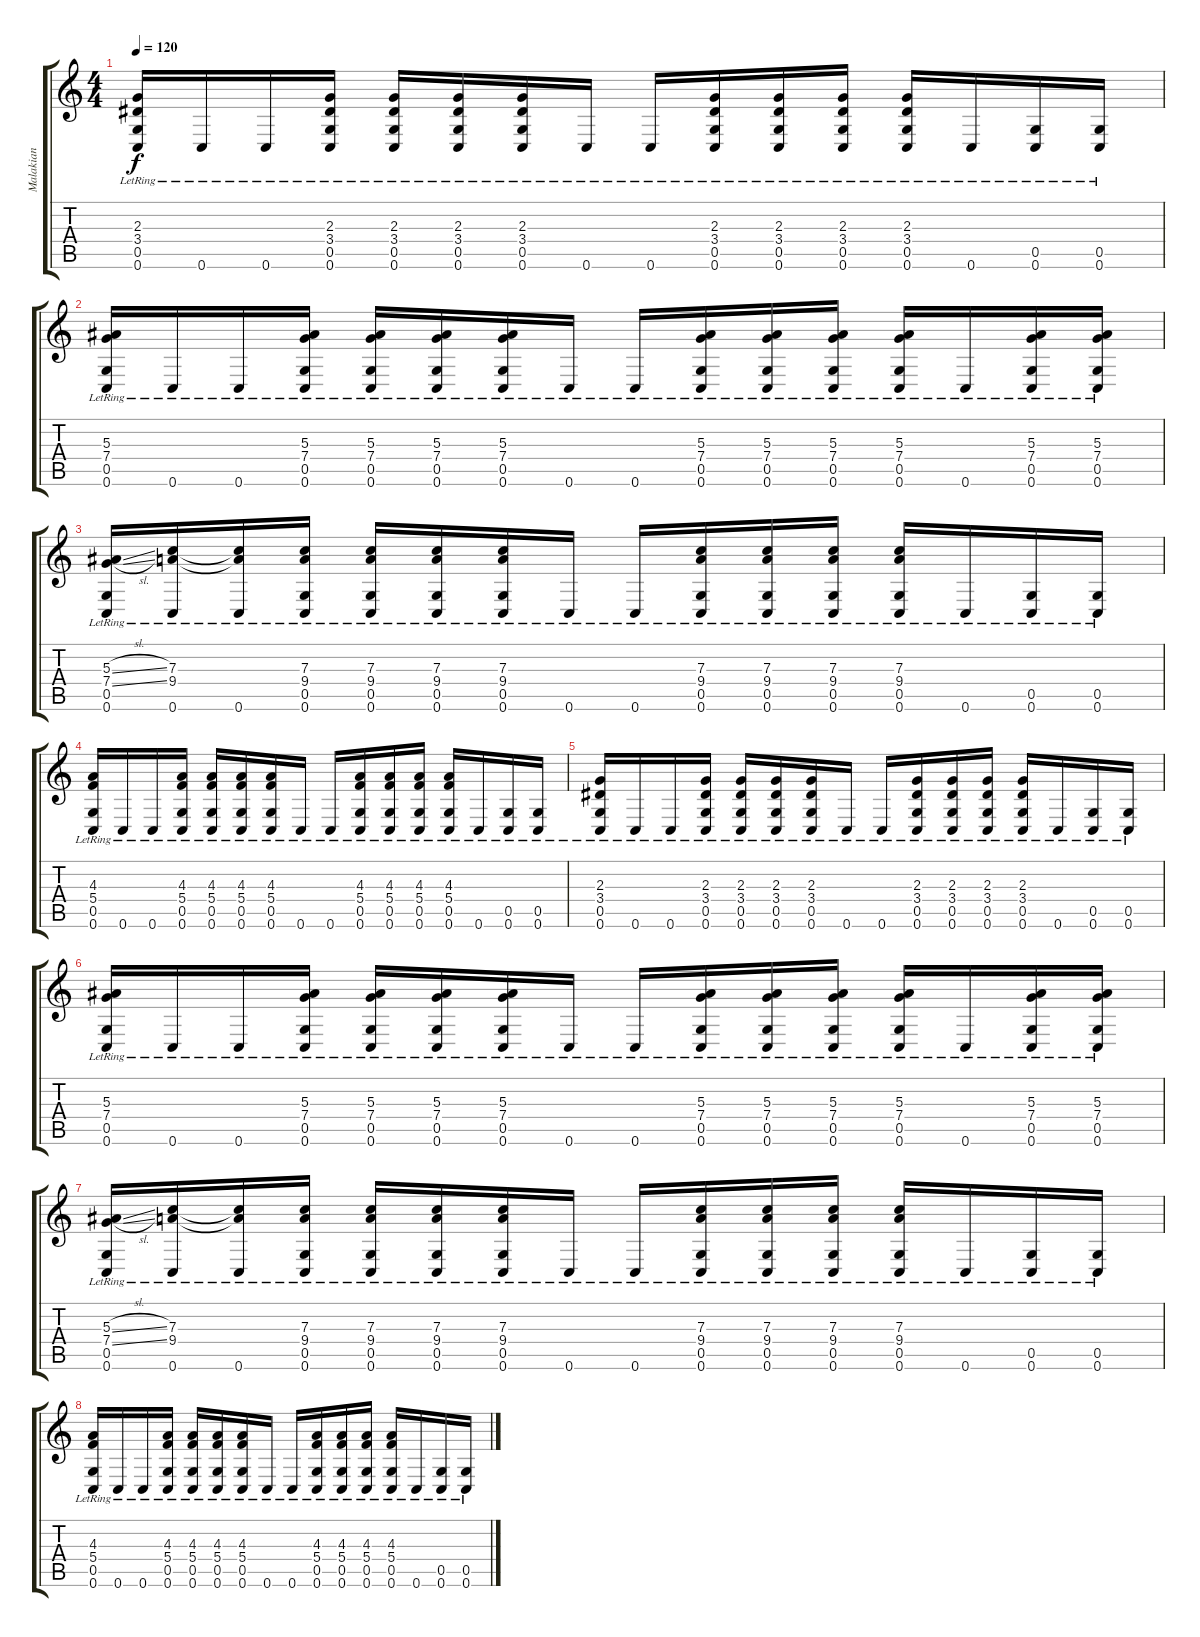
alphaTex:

\track ("Malakian" "Malakian") {instrument acousticguitarsteel}
\staff {score tabs}
\tuning (D4 A3 F3 C3 G2 C2) {hide}
\ts (4 4)
\tempo 120
\clef g2
\ks c
(2.3{lr} 3.4{lr} 0.5{lr} 0.6{lr}).16{dy f} 0.6{lr}.16 0.6{lr}.16 (2.3{lr} 3.4{lr} 0.5{lr} 0.6{lr}).16 (2.3{lr} 3.4{lr} 0.5{lr} 0.6{lr}).16 (2.3{lr} 3.4{lr} 0.5{lr} 0.6{lr}).16 (2.3{lr} 3.4{lr} 0.5{lr} 0.6{lr}).16 0.6{lr}.16 0.6{lr}.16 (2.3{lr} 3.4{lr} 0.5{lr} 0.6{lr}).16 (2.3{lr} 3.4{lr} 0.5{lr} 0.6{lr}).16 (2.3{lr} 3.4{lr} 0.5{lr} 0.6{lr}).16 (2.3{lr} 3.4{lr} 0.5{lr} 0.6{lr}).16 0.6{lr}.16 (0.5{lr} 0.6{lr}).16 (0.5{lr} 0.6{lr}).16 |
(5.3{lr} 7.4{lr} 0.5{lr} 0.6{lr}).16 0.6{lr}.16 0.6{lr}.16 (5.3{lr} 7.4{lr} 0.5{lr} 0.6{lr}).16 (5.3{lr} 7.4{lr} 0.5{lr} 0.6{lr}).16 (5.3{lr} 7.4{lr} 0.5{lr} 0.6{lr}).16 (5.3{lr} 7.4{lr} 0.5{lr} 0.6{lr}).16 0.6{lr}.16 0.6{lr}.16 (5.3{lr} 7.4{lr} 0.5{lr} 0.6{lr}).16 (5.3{lr} 7.4{lr} 0.5{lr} 0.6{lr}).16 (5.3{lr} 7.4{lr} 0.5{lr} 0.6{lr}).16 (5.3{lr} 7.4{lr} 0.5{lr} 0.6{lr}).16 0.6{lr}.16 (5.3{lr} 7.4{lr} 0.5{lr} 0.6{lr}).16 (5.3{lr} 7.4{lr} 0.5{lr} 0.6{lr}).16 |
(5.3{sl} 7.4{sl} 0.5{lr} 0.6{lr}).16 (7.3{lr} 9.4{lr} 0.6{lr}).16 (7.3{t} 9.4{t} 0.6{lr}).16 (7.3{lr} 9.4{lr} 0.5{lr} 0.6{lr}).16 (7.3{lr} 9.4{lr} 0.5{lr} 0.6{lr}).16 (7.3{lr} 9.4{lr} 0.5{lr} 0.6{lr}).16 (7.3{lr} 9.4{lr} 0.5{lr} 0.6{lr}).16 0.6{lr}.16 0.6{lr}.16 (7.3{lr} 9.4{lr} 0.5{lr} 0.6{lr}).16 (7.3{lr} 9.4{lr} 0.5{lr} 0.6{lr}).16 (7.3{lr} 9.4{lr} 0.5{lr} 0.6{lr}).16 (7.3{lr} 9.4{lr} 0.5{lr} 0.6{lr}).16 0.6{lr}.16 (0.5{lr} 0.6{lr}).16 (0.5{lr} 0.6{lr}).16 |
(4.3{lr} 5.4{lr} 0.5{lr} 0.6{lr}).16 0.6{lr}.16 0.6{lr}.16 (4.3{lr} 5.4{lr} 0.5{lr} 0.6{lr}).16 (4.3{lr} 5.4{lr} 0.5{lr} 0.6{lr}).16 (4.3{lr} 5.4{lr} 0.5{lr} 0.6{lr}).16 (4.3{lr} 5.4{lr} 0.5{lr} 0.6{lr}).16 0.6{lr}.16 0.6{lr}.16 (4.3{lr} 5.4{lr} 0.5{lr} 0.6{lr}).16 (4.3{lr} 5.4{lr} 0.5{lr} 0.6{lr}).16 (4.3{lr} 5.4{lr} 0.5{lr} 0.6{lr}).16 (4.3{lr} 5.4{lr} 0.5{lr} 0.6{lr}).16 0.6{lr}.16 (0.5{lr} 0.6{lr}).16 (0.5{lr} 0.6{lr}).16 |
(2.3{lr} 3.4{lr} 0.5{lr} 0.6{lr}).16 0.6{lr}.16 0.6{lr}.16 (2.3{lr} 3.4{lr} 0.5{lr} 0.6{lr}).16 (2.3{lr} 3.4{lr} 0.5{lr} 0.6{lr}).16 (2.3{lr} 3.4{lr} 0.5{lr} 0.6{lr}).16 (2.3{lr} 3.4{lr} 0.5{lr} 0.6{lr}).16 0.6{lr}.16 0.6{lr}.16 (2.3{lr} 3.4{lr} 0.5{lr} 0.6{lr}).16 (2.3{lr} 3.4{lr} 0.5{lr} 0.6{lr}).16 (2.3{lr} 3.4{lr} 0.5{lr} 0.6{lr}).16 (2.3{lr} 3.4{lr} 0.5{lr} 0.6{lr}).16 0.6{lr}.16 (0.5{lr} 0.6{lr}).16 (0.5{lr} 0.6{lr}).16 |
(5.3{lr} 7.4{lr} 0.5{lr} 0.6{lr}).16 0.6{lr}.16 0.6{lr}.16 (5.3{lr} 7.4{lr} 0.5{lr} 0.6{lr}).16 (5.3{lr} 7.4{lr} 0.5{lr} 0.6{lr}).16 (5.3{lr} 7.4{lr} 0.5{lr} 0.6{lr}).16 (5.3{lr} 7.4{lr} 0.5{lr} 0.6{lr}).16 0.6{lr}.16 0.6{lr}.16 (5.3{lr} 7.4{lr} 0.5{lr} 0.6{lr}).16 (5.3{lr} 7.4{lr} 0.5{lr} 0.6{lr}).16 (5.3{lr} 7.4{lr} 0.5{lr} 0.6{lr}).16 (5.3{lr} 7.4{lr} 0.5{lr} 0.6{lr}).16 0.6{lr}.16 (5.3{lr} 7.4{lr} 0.5{lr} 0.6{lr}).16 (5.3{lr} 7.4{lr} 0.5{lr} 0.6{lr}).16 |
(5.3{sl} 7.4{sl} 0.5{lr} 0.6{lr}).16 (7.3{lr} 9.4{lr} 0.6{lr}).16 (7.3{t} 9.4{t} 0.6{lr}).16 (7.3{lr} 9.4{lr} 0.5{lr} 0.6{lr}).16 (7.3{lr} 9.4{lr} 0.5{lr} 0.6{lr}).16 (7.3{lr} 9.4{lr} 0.5{lr} 0.6{lr}).16 (7.3{lr} 9.4{lr} 0.5{lr} 0.6{lr}).16 0.6{lr}.16 0.6{lr}.16 (7.3{lr} 9.4{lr} 0.5{lr} 0.6{lr}).16 (7.3{lr} 9.4{lr} 0.5{lr} 0.6{lr}).16 (7.3{lr} 9.4{lr} 0.5{lr} 0.6{lr}).16 (7.3{lr} 9.4{lr} 0.5{lr} 0.6{lr}).16 0.6{lr}.16 (0.5{lr} 0.6{lr}).16 (0.5{lr} 0.6{lr}).16 |
(4.3{lr} 5.4{lr} 0.5{lr} 0.6{lr}).16 0.6{lr}.16 0.6{lr}.16 (4.3{lr} 5.4{lr} 0.5{lr} 0.6{lr}).16 (4.3{lr} 5.4{lr} 0.5{lr} 0.6{lr}).16 (4.3{lr} 5.4{lr} 0.5{lr} 0.6{lr}).16 (4.3{lr} 5.4{lr} 0.5{lr} 0.6{lr}).16 0.6{lr}.16 0.6{lr}.16 (4.3{lr} 5.4{lr} 0.5{lr} 0.6{lr}).16 (4.3{lr} 5.4{lr} 0.5{lr} 0.6{lr}).16 (4.3{lr} 5.4{lr} 0.5{lr} 0.6{lr}).16 (4.3{lr} 5.4{lr} 0.5{lr} 0.6{lr}).16 0.6{lr}.16 (0.5{lr} 0.6{lr}).16 (0.5{lr} 0.6{lr}).16
